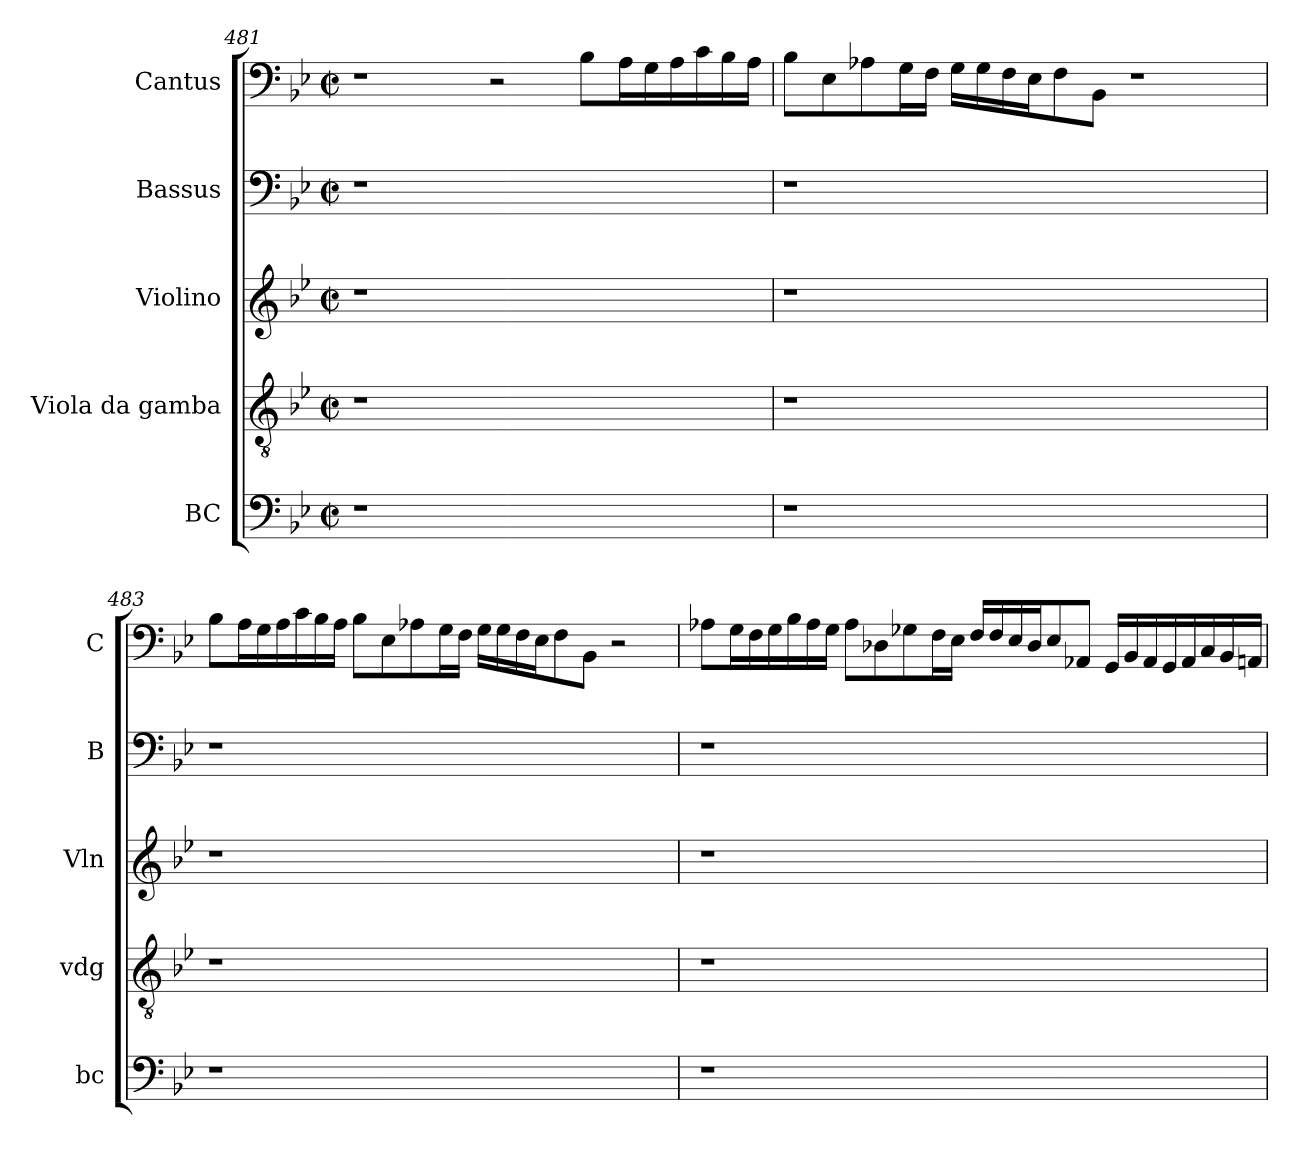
**kern	**kern	**kern	**kern	**kern
*part5	*part4	*part3	*part2	*part1
*staff5	*staff4	*staff3	*staff2	*staff1
*I"BC	*I"Viola da gamba	*I"Violino	*I"Bassus	*I"Cantus
*I'bc	*I'vdg	*I'Vln	*I'B	*I'C
*clefF4	*clefGv2	*clefG2	*clefF4	*clefF4
*k[b-e-]	*k[b-e-]	*k[b-e-]	*k[b-e-]	*k[b-e-]
*B-:	*B-:	*B-:	*B-:	*B-:
*M2/2	*M2/2	*M2/2	*M2/2	*M2/2
*met(c|)	*met(c|)	*met(c|)	*met(c|)	*met(c|)
=481	=481	=481	=481	=481
1r	1r	1r	1r	1r
1ryy	1ryy	1ryy	1ryy	2r
.	.	.	.	8B-\L
.	.	.	.	16A\L
.	.	.	.	16G\
.	.	.	.	16A\
.	.	.	.	16c\
.	.	.	.	16B-\
.	.	.	.	16A\JJ
=482	=482	=482	=482	=482
1r	1r	1r	1r	8B-\L
.	.	.	.	8E-\
.	.	.	.	8A-X\
.	.	.	.	16G\L
.	.	.	.	16F\JJ
.	.	.	.	16G\LL
.	.	.	.	16G\
.	.	.	.	16F\
.	.	.	.	16E-\J
.	.	.	.	8F\
.	.	.	.	8BB-\J
1ryy	1ryy	1ryy	1ryy	1r
!!LO:PB:g=z
=483	=483	=483	=483	=483
1r	1r	1r	1r	8B-\L
.	.	.	.	16A\L
.	.	.	.	16G\
.	.	.	.	16A\
.	.	.	.	16c\
.	.	.	.	16B-\
.	.	.	.	16A\JJ
.	.	.	.	8B-\L
.	.	.	.	8E-\
.	.	.	.	8A-X\
.	.	.	.	16G\L
.	.	.	.	16F\JJ
1ryy	1ryy	1ryy	1ryy	16G\LL
.	.	.	.	16G\
.	.	.	.	16F\
.	.	.	.	16E-\J
.	.	.	.	8F\
.	.	.	.	8BB-\J
.	.	.	.	2r
=484	=484	=484	=484	=484
1r	1r	1r	1r	8A-X\L
.	.	.	.	16G\L
.	.	.	.	16F\
.	.	.	.	16G\
.	.	.	.	16B-\
.	.	.	.	16A-\
.	.	.	.	16G\JJ
.	.	.	.	8A-\L
.	.	.	.	8D-X\
.	.	.	.	8G-X\
.	.	.	.	16F\L
.	.	.	.	16E-\JJ
1ryy	1ryy	1ryy	1ryy	16F/LL
.	.	.	.	16F/
.	.	.	.	16E-/
.	.	.	.	16D-/J
.	.	.	.	8E-/
.	.	.	.	8AA-X/J
.	.	.	.	16GG/LL
.	.	.	.	16BB-/
.	.	.	.	16AA-/
.	.	.	.	16GG/
.	.	.	.	16AA-/
.	.	.	.	16C/
.	.	.	.	16BB-/
.	.	.	.	16AAn/JJ
=	=	=	=	=
*-	*-	*-	*-	*-
